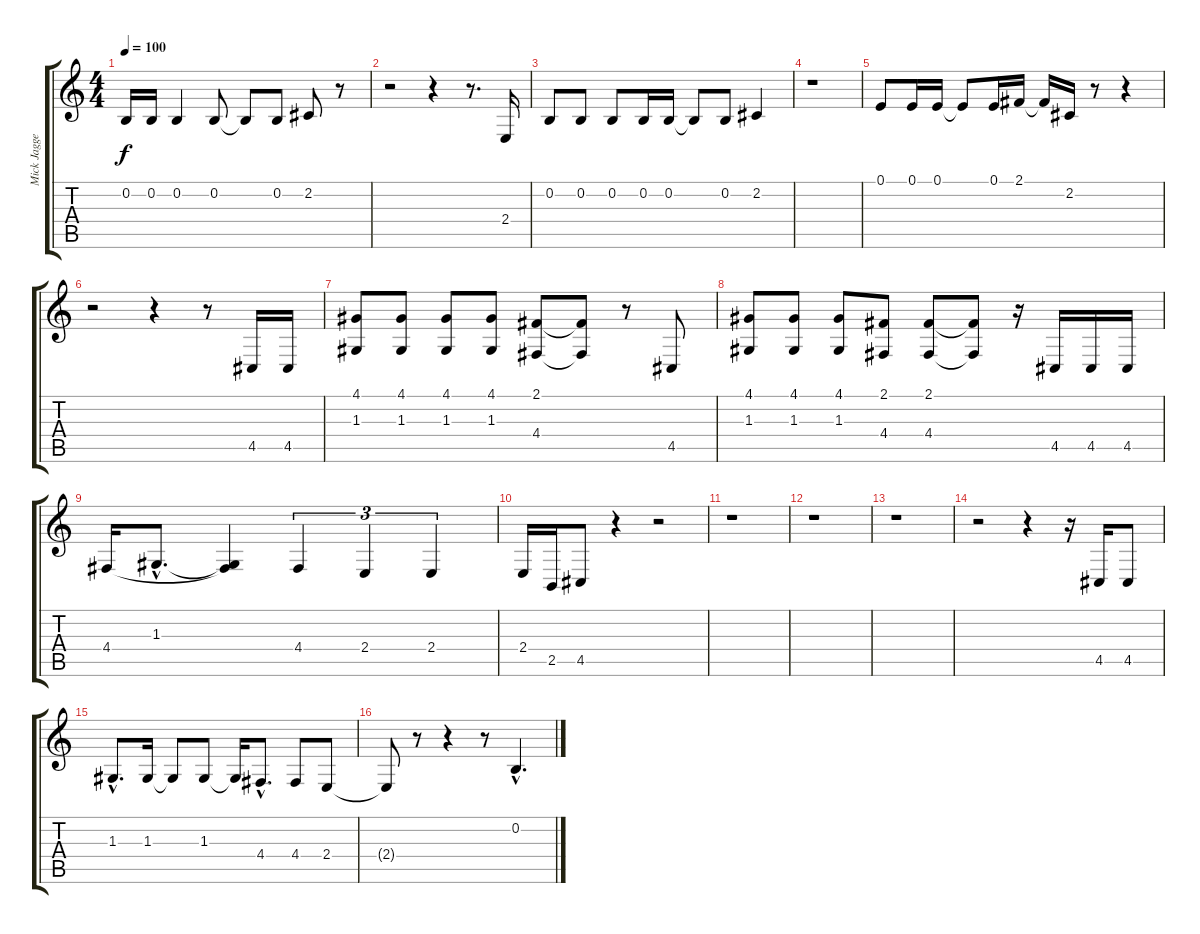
\track ("Mick Jagger" "Mick Jagge") {instrument voiceoohs}
\staff {score tabs}
\tuning (E4 B3 G3 D3 A2 E2) {hide}
\ts (4 4)
\tempo 100
\clef g2
\ks c
0.2.16{dy f} 0.2.16 0.2.4 0.2.8 0.2{t}.8 0.2.8 2.2.8 r.8 |
r.2 r.4 r.8{d} 2.4.16 |
0.2.8 0.2.8 0.2.8 0.2.16 0.2.16 0.2{t}.8 0.2.8 2.2.4 |
r.1 |
0.1.8 0.1.16 0.1.16 0.1{t}.8 0.1.16 2.1.16 2.1{t}.16 2.2.16 r.8 r.4 |
r.2 r.4 r.8 4.5.16 4.5.16 |
(4.1 1.3).8 (4.1 1.3).8 (4.1 1.3).8 (4.1 1.3).8 (2.1 4.4).8 (2.1{t} 4.4{t}).8 r.8 4.5.8 |
(4.1 1.3).8 (4.1 1.3).8 (4.1 1.3).8 (2.1 4.4).8 (2.1 4.4).8 (2.1{t} 4.4{t}).8 r.16 4.5.16 4.5.16 4.5.16 |
4.4.16 1.3{hac}.8{d} (1.3{t} 4.4{t}).4 4.4.4{tu (3 2)} 2.4.4{tu (3 2)} 2.4.4{tu (3 2)} |
2.4.16 2.5.16 4.5.8 r.4 r.2 |
r.1 |
r.1 |
r.1 |
r.2 r.4 r.16 4.5.16 4.5.8 |
1.3{hac}.8{d} 1.3.16 1.3{t}.8 1.3.8 1.3{t}.16 4.4{hac}.8{d} 4.4.8 2.4.8 |
2.4{t}.8 r.8 r.4 r.8 0.2{hac}.4{d}
